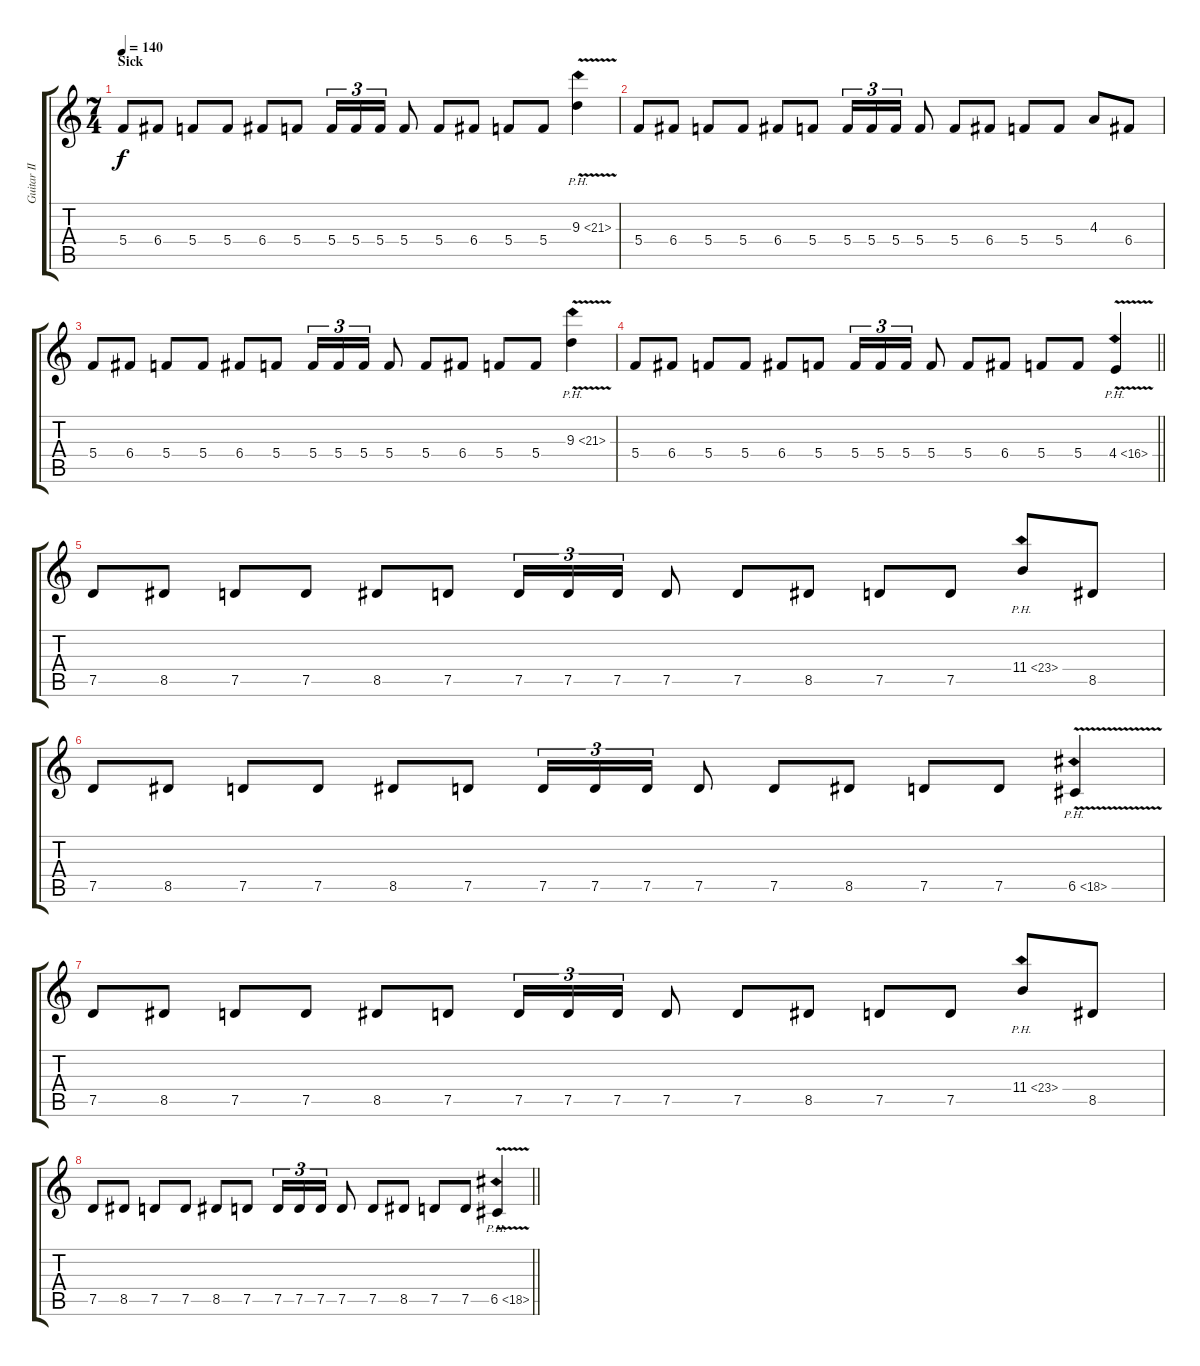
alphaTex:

\track ("Guitar II" "Guitar II") {instrument distortionguitar}
\staff {score tabs}
\tuning (D4 A3 F3 C3 G2 D2) {hide}
\ts (7 4)
\section ("" "Sick")
\tempo 140
\clef g2
\ks c
5.4.8{dy f} 6.4.8 5.4.8 5.4.8 6.4.8 5.4.8 5.4.16{tu (3 2)} 5.4.16{tu (3 2)} 5.4.16{tu (3 2)} 5.4.8 5.4.8 6.4.8 5.4.8 5.4.8 9.3{ph 12 v}.4 |
5.4.8 6.4.8 5.4.8 5.4.8 6.4.8 5.4.8 5.4.16{tu (3 2)} 5.4.16{tu (3 2)} 5.4.16{tu (3 2)} 5.4.8 5.4.8 6.4.8 5.4.8 5.4.8 4.3.8 6.4.8 |
5.4.8 6.4.8 5.4.8 5.4.8 6.4.8 5.4.8 5.4.16{tu (3 2)} 5.4.16{tu (3 2)} 5.4.16{tu (3 2)} 5.4.8 5.4.8 6.4.8 5.4.8 5.4.8 9.3{ph 12 v}.4 |
\barLineRight lightlight
5.4.8 6.4.8 5.4.8 5.4.8 6.4.8 5.4.8 5.4.16{tu (3 2)} 5.4.16{tu (3 2)} 5.4.16{tu (3 2)} 5.4.8 5.4.8 6.4.8 5.4.8 5.4.8 4.4{ph 12 v}.4 |
7.5.8 8.5.8 7.5.8 7.5.8 8.5.8 7.5.8 7.5.16{tu (3 2)} 7.5.16{tu (3 2)} 7.5.16{tu (3 2)} 7.5.8 7.5.8 8.5.8 7.5.8 7.5.8 11.4{ph 12}.8 8.5.8 |
7.5.8 8.5.8 7.5.8 7.5.8 8.5.8 7.5.8 7.5.16{tu (3 2)} 7.5.16{tu (3 2)} 7.5.16{tu (3 2)} 7.5.8 7.5.8 8.5.8 7.5.8 7.5.8 6.5{ph 12 v}.4 |
7.5.8 8.5.8 7.5.8 7.5.8 8.5.8 7.5.8 7.5.16{tu (3 2)} 7.5.16{tu (3 2)} 7.5.16{tu (3 2)} 7.5.8 7.5.8 8.5.8 7.5.8 7.5.8 11.4{ph 12}.8 8.5.8 |
\barLineRight lightlight
7.5.8 8.5.8 7.5.8 7.5.8 8.5.8 7.5.8 7.5.16{tu (3 2)} 7.5.16{tu (3 2)} 7.5.16{tu (3 2)} 7.5.8 7.5.8 8.5.8 7.5.8 7.5.8 6.5{ph 12 v}.4
